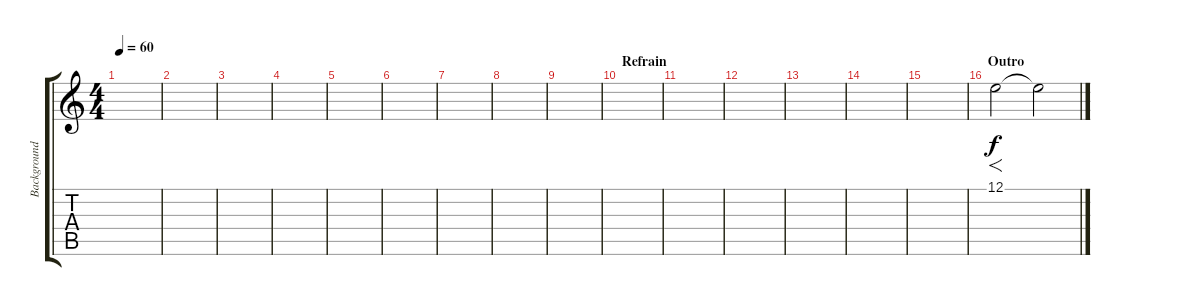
\track ("Background" "Background") {instrument fx4atmosphere}
\staff {score tabs}
\tuning (E4 B3 G3 D3 A2 E2) {hide}
\ts (4 4)
\tempo 60
\clef g2
\ks c
|
|
|
|
|
|
|
|
|
\section ("" "Refrain")
|
|
|
|
|
|
\section ("" "Outro")
12.1.2{f volume 10} 12.1{t}.2
